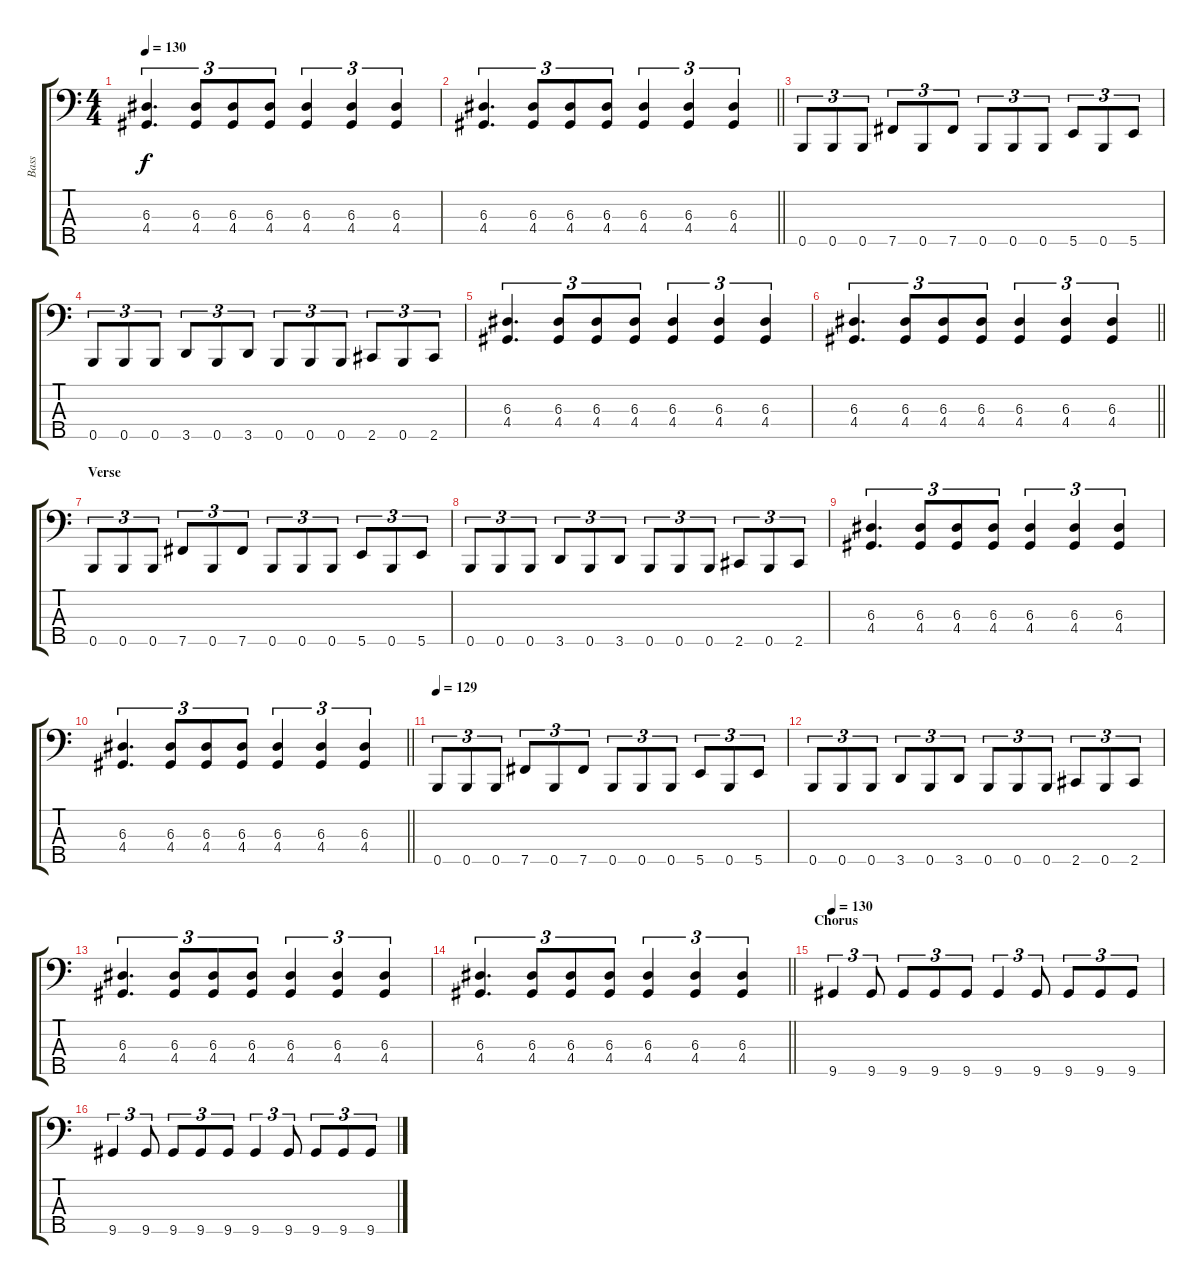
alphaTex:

\track ("Bass" "Bass") {instrument electricbassfinger}
\staff {score tabs}
\tuning (G2 D2 A1 E1 B0) {hide}
\ts (4 4)
\tempo 130
\clef f4
\ks c
(6.3 4.4).4{d tu (3 2) dy f} (6.3 4.4).8{tu (3 2)} (6.3 4.4).8{tu (3 2)} (6.3 4.4).8{tu (3 2)} (6.3 4.4).4{tu (3 2)} (6.3 4.4).4{tu (3 2)} (6.3 4.4).4{tu (3 2)} |
\barLineRight lightlight
(6.3 4.4).4{d tu (3 2)} (6.3 4.4).8{tu (3 2)} (6.3 4.4).8{tu (3 2)} (6.3 4.4).8{tu (3 2)} (6.3 4.4).4{tu (3 2)} (6.3 4.4).4{tu (3 2)} (6.3 4.4).4{tu (3 2)} |
\section ("" "")
0.5.8{tu (3 2)} 0.5.8{tu (3 2)} 0.5.8{tu (3 2)} 7.5.8{tu (3 2)} 0.5.8{tu (3 2)} 7.5.8{tu (3 2)} 0.5.8{tu (3 2)} 0.5.8{tu (3 2)} 0.5.8{tu (3 2)} 5.5.8{tu (3 2)} 0.5.8{tu (3 2)} 5.5.8{tu (3 2)} |
0.5.8{tu (3 2)} 0.5.8{tu (3 2)} 0.5.8{tu (3 2)} 3.5.8{tu (3 2)} 0.5.8{tu (3 2)} 3.5.8{tu (3 2)} 0.5.8{tu (3 2)} 0.5.8{tu (3 2)} 0.5.8{tu (3 2)} 2.5.8{tu (3 2)} 0.5.8{tu (3 2)} 2.5.8{tu (3 2)} |
(6.3 4.4).4{d tu (3 2)} (6.3 4.4).8{tu (3 2)} (6.3 4.4).8{tu (3 2)} (6.3 4.4).8{tu (3 2)} (6.3 4.4).4{tu (3 2)} (6.3 4.4).4{tu (3 2)} (6.3 4.4).4{tu (3 2)} |
\barLineRight lightlight
(6.3 4.4).4{d tu (3 2)} (6.3 4.4).8{tu (3 2)} (6.3 4.4).8{tu (3 2)} (6.3 4.4).8{tu (3 2)} (6.3 4.4).4{tu (3 2)} (6.3 4.4).4{tu (3 2)} (6.3 4.4).4{tu (3 2)} |
\section ("" "Verse")
0.5.8{tu (3 2)} 0.5.8{tu (3 2)} 0.5.8{tu (3 2)} 7.5.8{tu (3 2)} 0.5.8{tu (3 2)} 7.5.8{tu (3 2)} 0.5.8{tu (3 2)} 0.5.8{tu (3 2)} 0.5.8{tu (3 2)} 5.5.8{tu (3 2)} 0.5.8{tu (3 2)} 5.5.8{tu (3 2)} |
0.5.8{tu (3 2)} 0.5.8{tu (3 2)} 0.5.8{tu (3 2)} 3.5.8{tu (3 2)} 0.5.8{tu (3 2)} 3.5.8{tu (3 2)} 0.5.8{tu (3 2)} 0.5.8{tu (3 2)} 0.5.8{tu (3 2)} 2.5.8{tu (3 2)} 0.5.8{tu (3 2)} 2.5.8{tu (3 2)} |
(6.3 4.4).4{d tu (3 2)} (6.3 4.4).8{tu (3 2)} (6.3 4.4).8{tu (3 2)} (6.3 4.4).8{tu (3 2)} (6.3 4.4).4{tu (3 2)} (6.3 4.4).4{tu (3 2)} (6.3 4.4).4{tu (3 2)} |
\barLineRight lightlight
(6.3 4.4).4{d tu (3 2)} (6.3 4.4).8{tu (3 2)} (6.3 4.4).8{tu (3 2)} (6.3 4.4).8{tu (3 2)} (6.3 4.4).4{tu (3 2)} (6.3 4.4).4{tu (3 2)} (6.3 4.4).4{tu (3 2)} |
\section ("" "")
\tempo 129
0.5.8{tu (3 2)} 0.5.8{tu (3 2)} 0.5.8{tu (3 2)} 7.5.8{tu (3 2)} 0.5.8{tu (3 2)} 7.5.8{tu (3 2)} 0.5.8{tu (3 2)} 0.5.8{tu (3 2)} 0.5.8{tu (3 2)} 5.5.8{tu (3 2)} 0.5.8{tu (3 2)} 5.5.8{tu (3 2)} |
0.5.8{tu (3 2)} 0.5.8{tu (3 2)} 0.5.8{tu (3 2)} 3.5.8{tu (3 2)} 0.5.8{tu (3 2)} 3.5.8{tu (3 2)} 0.5.8{tu (3 2)} 0.5.8{tu (3 2)} 0.5.8{tu (3 2)} 2.5.8{tu (3 2)} 0.5.8{tu (3 2)} 2.5.8{tu (3 2)} |
(6.3 4.4).4{d tu (3 2)} (6.3 4.4).8{tu (3 2)} (6.3 4.4).8{tu (3 2)} (6.3 4.4).8{tu (3 2)} (6.3 4.4).4{tu (3 2)} (6.3 4.4).4{tu (3 2)} (6.3 4.4).4{tu (3 2)} |
\barLineRight lightlight
(6.3 4.4).4{d tu (3 2)} (6.3 4.4).8{tu (3 2)} (6.3 4.4).8{tu (3 2)} (6.3 4.4).8{tu (3 2)} (6.3 4.4).4{tu (3 2)} (6.3 4.4).4{tu (3 2)} (6.3 4.4).4{tu (3 2)} |
\section ("" "Chorus")
\tempo 130
9.5.4{tu (3 2)} 9.5.8{tu (3 2)} 9.5.8{tu (3 2)} 9.5.8{tu (3 2)} 9.5.8{tu (3 2)} 9.5.4{tu (3 2)} 9.5.8{tu (3 2)} 9.5.8{tu (3 2)} 9.5.8{tu (3 2)} 9.5.8{tu (3 2)} |
9.5.4{tu (3 2)} 9.5.8{tu (3 2)} 9.5.8{tu (3 2)} 9.5.8{tu (3 2)} 9.5.8{tu (3 2)} 9.5.4{tu (3 2)} 9.5.8{tu (3 2)} 9.5.8{tu (3 2)} 9.5.8{tu (3 2)} 9.5.8{tu (3 2)}
